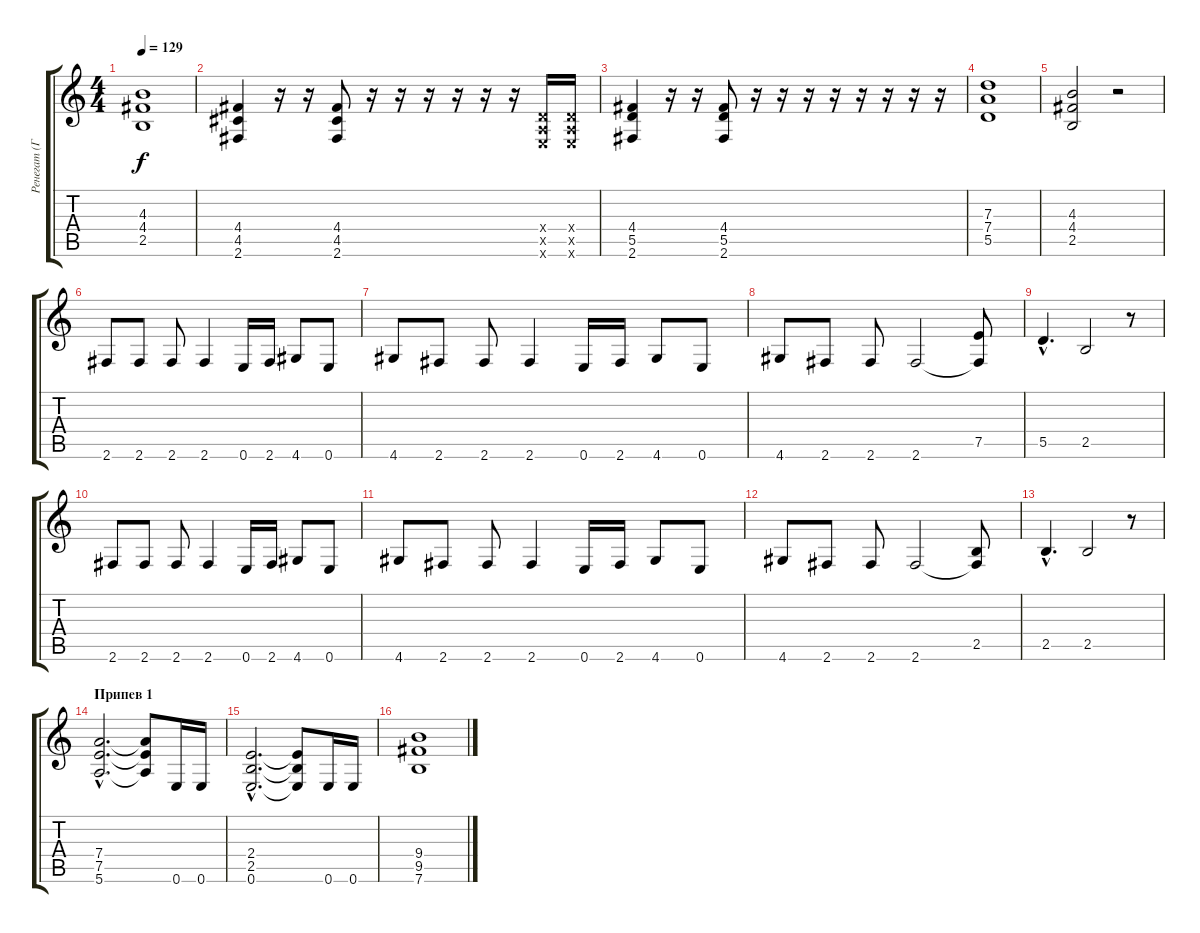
\track ("Ренегат (Гитара 1)" "Ренегат (Г") {instrument overdrivenguitar}
\staff {score tabs}
\tuning (E4 B3 G3 D3 A2 E2) {hide}
\ts (4 4)
\tempo 129
\clef g2
\ks c
(4.3 4.4 2.5).1{dy f} |
(4.4 4.5 2.6).4 r.16 r.16 (4.4 4.5 2.6).8 r.16 r.16 r.16 r.16 r.16 r.16 (0.4{x} 0.5{x} 0.6{x}).16 (0.4{x} 0.5{x} 0.6{x}).16 |
(4.4 5.5 2.6).4 r.16 r.16 (4.4 5.5 2.6).8 r.16 r.16 r.16 r.16 r.16 r.16 r.16 r.16 |
(7.3 7.4 5.5).1 |
(4.3 4.4 2.5).2 r.2 |
2.6.8 2.6.8 2.6.8 2.6.4 0.6.16 2.6.16 4.6.8 0.6.8 |
4.6.8 2.6.8 2.6.8 2.6.4 0.6.16 2.6.16 4.6.8 0.6.8 |
4.6.8 2.6.8 2.6.8 2.6.2 (7.5 2.6{t}).8 |
5.5{hac}.4{d} 2.5.2 r.8 |
2.6.8 2.6.8 2.6.8 2.6.4 0.6.16 2.6.16 4.6.8 0.6.8 |
4.6.8 2.6.8 2.6.8 2.6.4 0.6.16 2.6.16 4.6.8 0.6.8 |
4.6.8 2.6.8 2.6.8 2.6.2 (2.5 2.6{t}).8 |
2.5{hac}.4{d} 2.5.2 r.8 |
\section ("" "Припев 1")
(7.4{hac} 7.5{hac} 5.6{hac}).2{d} (7.4{t} 7.5{t} 5.6{t}).8 0.6.16 0.6.16 |
(2.4{hac} 2.5{hac} 0.6{hac}).2{d} (2.4{t} 2.5{t} 0.6{t}).8 0.6.16 0.6.16 |
(9.4 9.5 7.6).1
